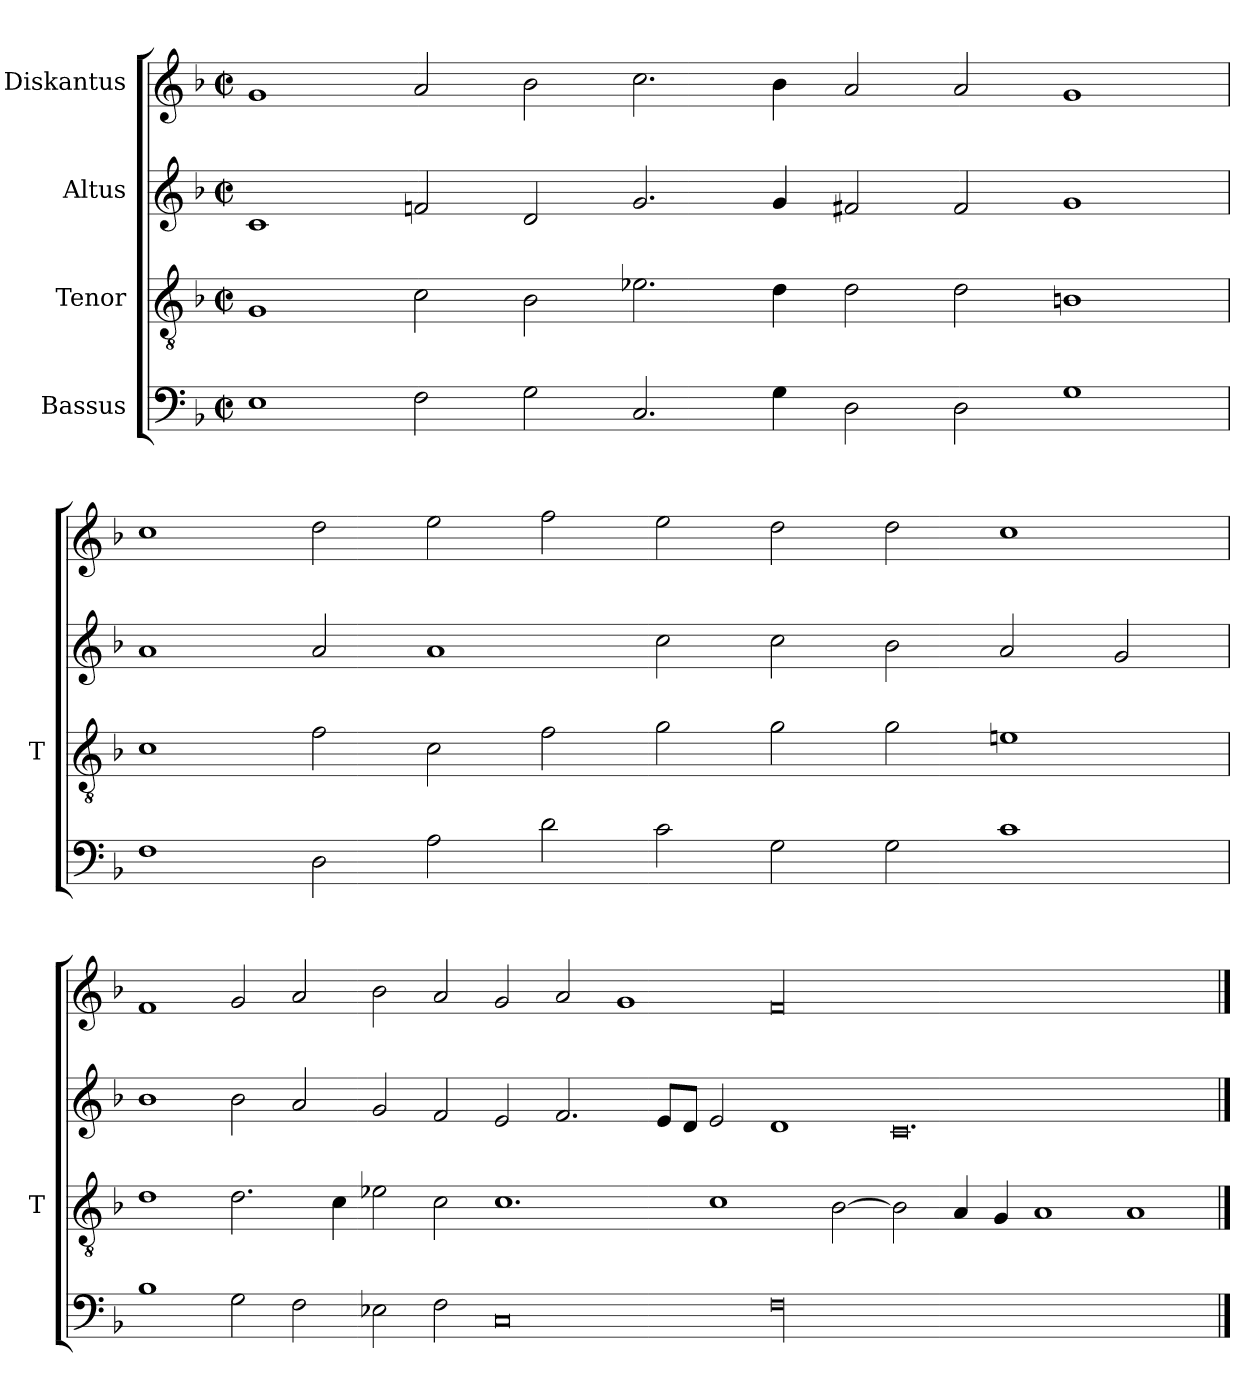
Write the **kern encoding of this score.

**kern	**kern	**kern	**kern
*part4	*part3	*part2	*part1
*staff4	*staff3	*staff2	*staff1
*I"Bassus	*I"Tenor	*I"Altus	*I"Diskantus
*	*I'T	*	*
*clefF4	*clefGv2	*clefG2	*clefG2
*k[b-]	*k[b-]	*k[b-]	*k[b-]
*M2/2	*M2/2	*M2/2	*M2/2
*met(c|)	*met(c|)	*met(c|)	*met(c|)
=	=	=	=
1E	1G	1c	1g
2F	2c	2fn	2a
2G	2B-	2d	2b-
2.C	2.e-X	2.g	2.cc
4G	4d	4g	4b-
2D	2d	2f#X	2a
2D	2d	2f#	2a
1G	1Bn	1g	1g
=	=	=	=
1F	1c	1a	1cc
2D	2f	2a	2dd
2A	2c	1a	2ee
2d	2f	.	2ff
2c	2g	2cc	2ee
2G	2g	2cc	2dd
2G	2g	2b-	2dd
1c	1en	2a	1cc
.	.	2g	.
=	=	=	=
1B-	1d	1b-	1f
2G	2.d	2b-	2g
2F	.	2a	2a
.	4c	.	.
2E-X	2e-X	2g	2b-
2F	2c	2f	2a
0C	1.c	2e	2g
.	.	2.f	2a
.	.	.	1g
.	.	8eL	.
.	.	8dJ	.
.	1c	2e	.
00F	.	1d	00f
.	[2B-	.	.
.	2B-]	0.c	.
.	4A	.	.
.	4G	.	.
.	1A	.	.
.	1A	.	.
==	==	==	==
*-	*-	*-	*-
